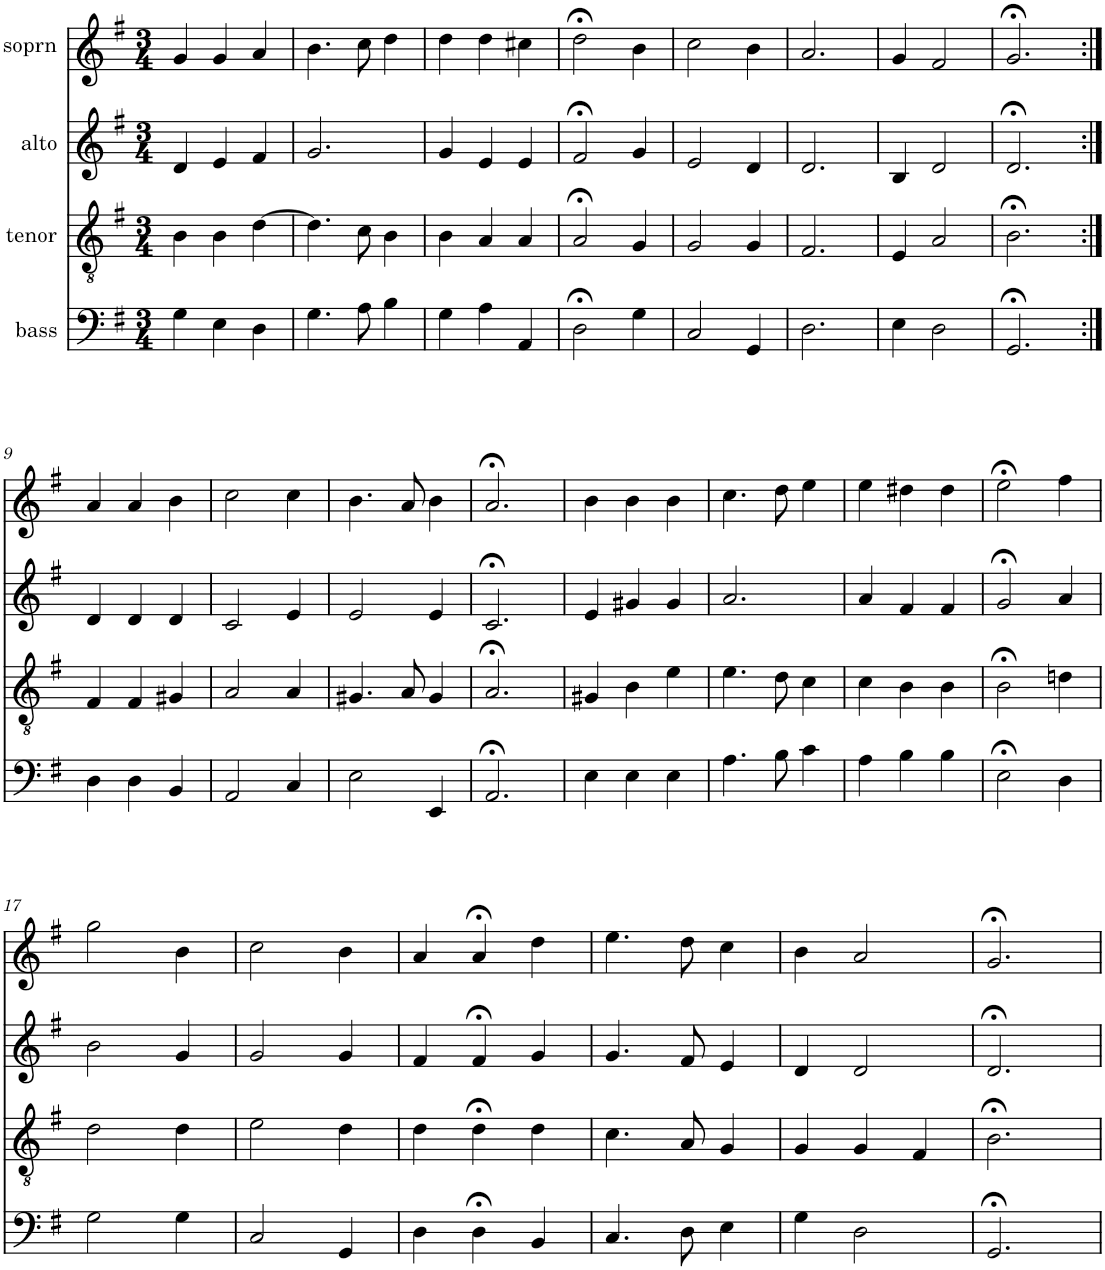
**kern	**kern	**kern	**kern
*part4	*part3	*part2	*part1
*staff4	*staff3	*staff2	*staff1
*I"bass	*I"tenor	*I"alto	*I"soprn
*clefF4	*clefGv2	*clefG2	*clefG2
*k[f#]	*k[f#]	*k[f#]	*k[f#]
*G:	*G:	*G:	*G:
*M3/4	*M3/4	*M3/4	*M3/4
=1	=1	=1	=1
4G\	4B\	4d/	4g/
4E\	4B\	4e/	4g/
4D\	[4d\	4f#/	4a/
=2	=2	=2	=2
4.G\	4.d\]	2.g/	4.b\
8A\	8c\	.	8cc\
4B\	4B\	.	4dd\
=3	=3	=3	=3
4G\	4B\	4g/	4dd\
4A\	4A/	4e/	4dd\
4AA/	4A/	4e/	4cc#X\
=4	=4	=4	=4
2D;<\	2A;</	2f#;</	2dd;<\
4G\	4G/	4g/	4b\
=5	=5	=5	=5
2C/	2G/	2e/	2cc\
4GG/	4G/	4d/	4b\
=6	=6	=6	=6
2.D\	2.F#/	2.d/	2.a/
=7	=7	=7	=7
4E\	4E/	4B/	4g/
2D\	2A/	2d/	2f#/
=8	=8	=8	=8
2.GG;</	2.B;<\	2.d;</	2.g;</
!!LO:LB:g=z
=9:|!	=9:|!	=9:|!	=9:|!
4D\	4F#/	4d/	4a/
4D\	4F#/	4d/	4a/
4BB/	4G#X/	4d/	4b\
=10	=10	=10	=10
2AA/	2A/	2c/	2cc\
4C/	4A/	4e/	4cc\
=11	=11	=11	=11
2E\	4.G#X/	2e/	4.b\
.	8A/	.	8a/
4EE/	4G#/	4e/	4b\
=12	=12	=12	=12
2.AA;</	2.A;</	2.c;</	2.a;</
=13	=13	=13	=13
4E\	4G#X/	4e/	4b\
4E\	4B\	4g#X/	4b\
4E\	4e\	4g#/	4b\
=14	=14	=14	=14
4.A\	4.e\	2.a/	4.cc\
8B\	8d\	.	8dd\
4c\	4c\	.	4ee\
=15	=15	=15	=15
4A\	4c\	4a/	4ee\
4B\	4B\	4f#/	4dd#X\
4B\	4B\	4f#/	4dd#\
=16	=16	=16	=16
2E;<\	2B;<\	2g;</	2ee;<\
4D\	4dn\	4a/	4ff#\
!!LO:LB:g=z
=17	=17	=17	=17
2G\	2d\	2b\	2gg\
4G\	4d\	4g/	4b\
=18	=18	=18	=18
2C/	2e\	2g/	2cc\
4GG/	4d\	4g/	4b\
=19	=19	=19	=19
4D\	4d\	4f#/	4a/
4D;<\	4d;<\	4f#;</	4a;</
4BB/	4d\	4g/	4dd\
=20	=20	=20	=20
4.C/	4.c\	4.g/	4.ee\
8D\	8A/	8f#/	8dd\
4E\	4G/	4e/	4cc\
=21	=21	=21	=21
4G\	4G/	4d/	4b\
2D\	4G/	2d/	2a/
.	4F#/	.	.
=22	=22	=22	=22
2.GG;</	2.B;<\	2.d;</	2.g;</
=	=	=	=
*-	*-	*-	*-
